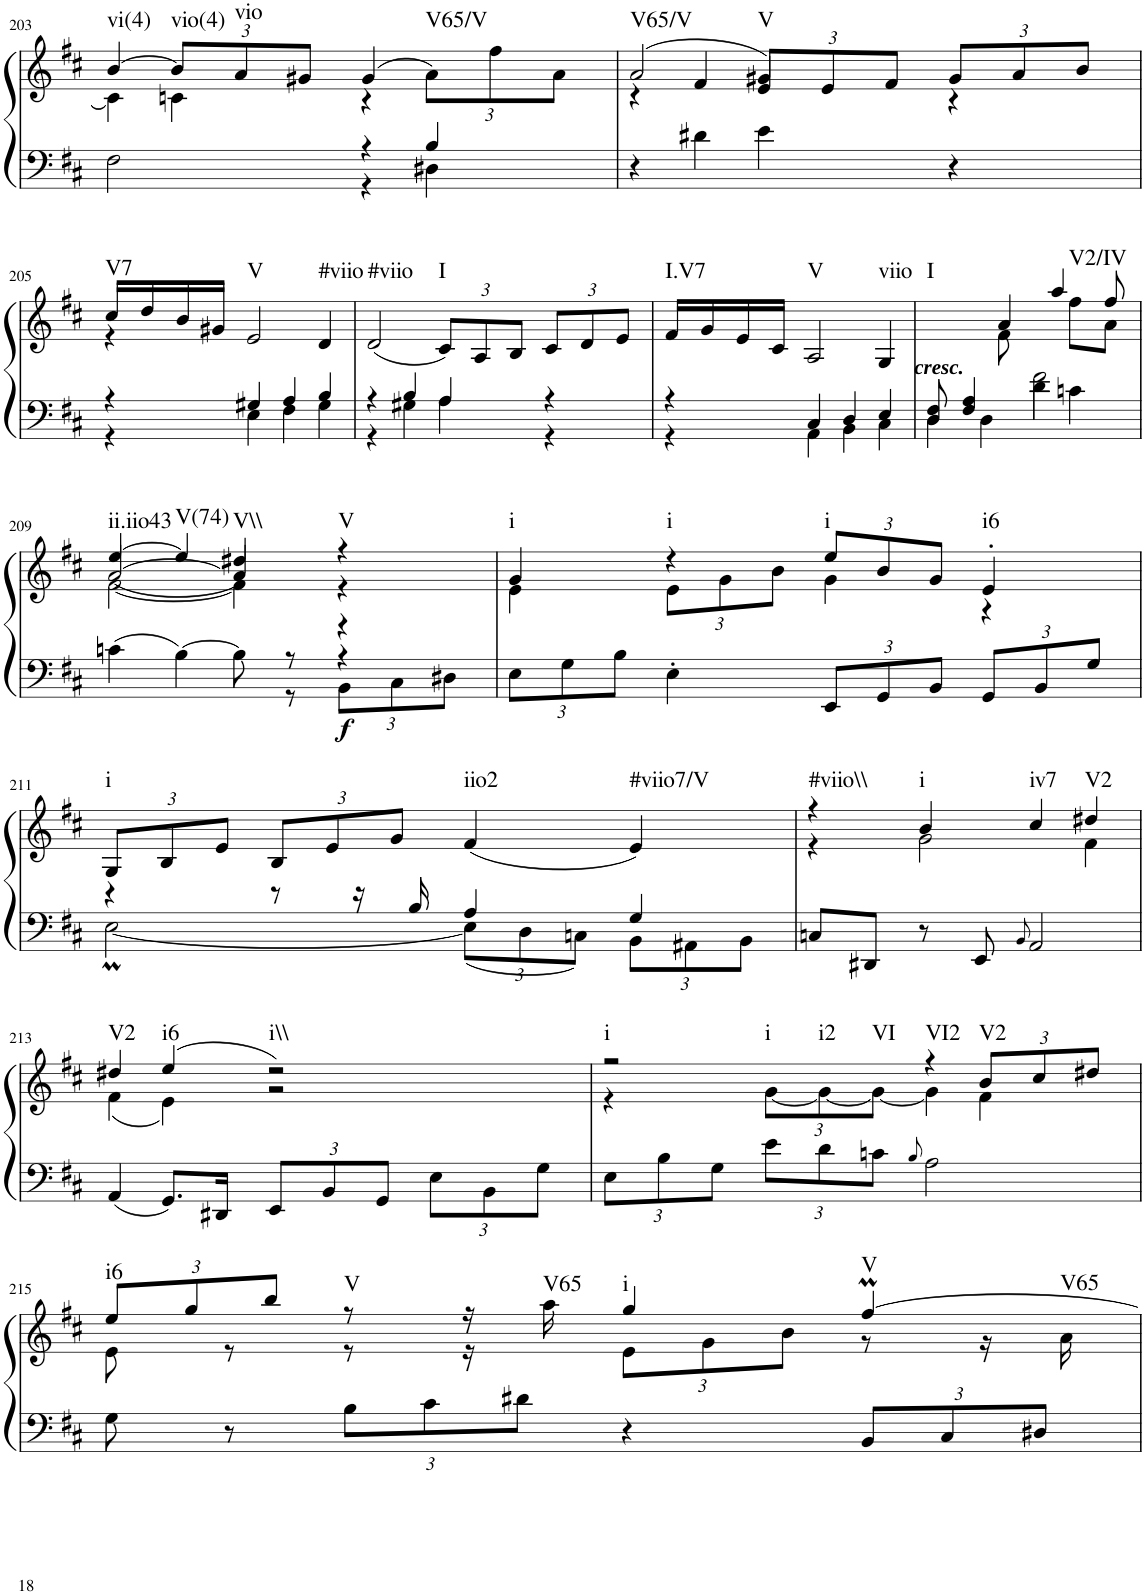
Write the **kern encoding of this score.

**kern	**kern	**dynam	**harte
*part1	*part1	*part1	*part1
*staff2	*staff1	*staff1/2	*
*I"Klavier links	*	*	*
!!LO:PB:g=z
*clefG2	*clefG2	*	*
*k[f#c#]	*k[f#c#]	*	*
*M2/2	*M2/2	*	*
=203	=203	=203	=203
*^	*^	*	*
!	!	!	!	!	!LO:H:kt=vi(4)
2F#\	2ryy	[4b/	4c#\]	.	N
*	*	*Xbrackettup	*	*	*
!	!	!	!	!	!LO:H:kt=vio(4)
.	.	12b/L]	4cn\	.	N
!	!	!	!	!	!LO:H:kt=vio
.	.	12a/	.	.	N
.	.	12g#X/J	.	.	.
4r	4r	(4g#/	4r	.	.
!	!	!	!	!	!LO:H:kt=V65/V
4B/	4D#X\	12a\L)	4ryy	.	N
.	.	12ff#\	.	.	.
.	.	12a\J	.	.	.
*v	*v	*	*	*	*
=204	=204	=204	=204	=204
!	!	!	!	!LO:H:kt=V65/V
4r	(2a/	4r	.	N
4d#X\	.	4f#/	.	.
!	!	!	!	!LO:H:kt=V
4e\	12g#X/L)	4e/	.	N
.	12e/	.	.	.
.	12f#/J	.	.	.
4r	12g#/L	4r	.	.
.	12a/	.	.	.
.	12b/J	.	.	.
!!LO:LB:g=z	!!
=205	=205	=205	=205	=205
*^	*	*	*	*
!	!	!	!	!	!LO:H:kt=V7
4r	4r	16cc#/LL	4r	.	N
.	.	16dd/	.	.	.
.	.	16b/	.	.	.
.	.	16g#X/JJ	.	.	.
!	!	!	!	!	!LO:H:kt=V
4G#X/	4E\	2e/	2.ryy	.	N
4A/	4F#\	.	.	.	.
!	!	!	!	!	!LO:H:kt=#viio
4B/	4G#\	4d/	.	.	N
*	*	*v	*v	*	*
=206	=206	=206	=206	=206
!	!	!	!	!LO:H:kt=#viio
4r	4r	(2d/	.	N
4B/	4G#X\	.	.	.
!	!	!	!	!LO:H:kt=I
4A/	4A\	12c#/L)	.	N
.	.	12A/	.	.
.	.	12B/J	.	.
4r	4r	12c#/L	.	.
.	.	12d/	.	.
.	.	12e/J	.	.
=207	=207	=207	=207	=207
!	!	!	!	!LO:H:kt=I.V7
4r	4r	16f#/LL	.	N
.	.	16g/	.	.
.	.	16e/	.	.
.	.	16c#/JJ	.	.
!	!	!	!	!LO:H:kt=V
4C#/	4AA\	2A/	.	N
4D/	4BB\	.	.	.
!	!	!	!	!LO:H:kt=viio
4E/	4C#\	4G/	.	N
=208	=208	=208	=208	=208
*	*	*^	*	*
!LO:TX:a:Bi:t=cresc.	!	!	!	!	!LO:H:kt=I
8D/ 8F#/	4D\	4ryy	4.ryy	.	N
4F#/ 4A/	.	.	.	.	.
.	4D\	8ryy	.	.	.
8ryy	.	4a/	8f#\	.	.
2f#\	4d\	.	4ryy	.	.
.	.	4aa/	.	.	.
!	!	!	!	!	!LO:H:kt=V2/IV
.	4cn\	.	8ff#\L	.	N
.	.	8ff#/	8a\J	.	.
!!LO:LB:g=z
=209	=209	=209	=209	=209	=209
*	*	*	*^	*	*
!	!	!	!	!	!	!LO:H:kt=ii.iio43
4cn\	8ryy	[4ee/	[2f#\	([2a/	.	N
!	!	!	!	!	!	!LO:H:kt=V(74)
*v	*v	*	*	*	*	*
[4B\	4ee/]	.	.	.	N
!	!	!	!	!	!LO:H:kt=V\\
8B\]	4dd#X/	4f#\]	4a/])	.	N
*^	*	*	*	*	*
8r	8r	.	.	.	.	.
*	*Xbrackettup	*	*	*	*	*
!	!	!	!	!	!LO:DY:b=2	!LO:H:kt=V
4r	12BB\L	4r	4r	4r	f	N
.	12C#\	.	.	.	.	.
.	12D#X\J	.	.	.	.	.
*	*	*	*v	*v	*	*
=210	=210	=210	=210	=210	=210
!	!	!	!	!	!LO:H:kt=i
*v	*v	*	*	*	*
12E\L	4g/	4e\	.	N
12G\	.	.	.	.
12B\J	.	.	.	.
!	!	!	!	!LO:H:kt=i
4E'\	4r	12e\L	.	N
.	.	12g\	.	.
.	.	12b\J	.	.
!	!	!	!	!LO:H:kt=i
12EE/L	12ee/L	4g\	.	N
12GG/	12b/	.	.	.
12BB/J	12g/J	.	.	.
!	!	!	!	!LO:H:kt=i6
12GG/L	4e'/	4r	.	N
12BB/	.	.	.	.
12G/J	.	.	.	.
!!LO:LB:g=z	!!
=211	=211	=211	=211	=211
*^	*	*	*	*
!	!	!	!	!	!LO:H:kt=i
4ryy	[2EM\	12G/L	4r	.	N
.	.	12B/	.	.	.
.	.	12e/J	.	.	.
8r	.	12B/L	2.ryy	.	.
.	.	12e/	.	.	.
16r	.	.	.	.	.
.	.	12g/J	.	.	.
16B/	.	.	.	.	.
!	!	!	!	!	!LO:H:kt=iio2
4A/	12E\L]	(4f#/	.	.	N
.	12D\	.	.	.	.
.	12Cn\J	.	.	.	.
!	!	!	!	!	!LO:H:kt=#viio7/V
4G/	12BB\L	4e/)	.	.	N
.	12AA#X\	.	.	.	.
.	12BB\J	.	.	.	.
=212	=212	=212	=212	=212	=212
!	!	!	!	!	!LO:H:kt=#viio\\
*v	*v	*	*	*	*
8Cn/L	4r	4r	.	N
8DD#X/J	.	.	.	.
!	!	!	!	!LO:H:kt=i
8r	4b/	2g\	.	N
8EE/	.	.	.	.
8qBB/	.	.	.	.
!	!	!	!	!LO:H:kt=iv7
2AA/	4cc#/	.	.	N
!	!	!	!	!LO:H:kt=V2
.	4dd#X/	4f#\	.	N
!!LO:LB:g=z	!!
=213	=213	=213	=213	=213
!	!	!	!	!LO:H:kt=V2
4AA/	4dd#X/	(4f#\	.	N
!	!	!	!	!LO:H:kt=i6
8.GG/L	(4ee/	4e\)	.	N
16DD#X/Jk	.	.	.	.
!	!	!	!	!LO:H:kt=i\\
12EE/L	2r)	2r	.	N
12BB/	.	.	.	.
12GG/J	.	.	.	.
12E\L	.	.	.	.
12BB\	.	.	.	.
12G\J	.	.	.	.
=214	=214	=214	=214	=214
!	!	!	!	!LO:H:n=1:kt=i
!	!	!	!	!LO:H:n=2:kt=i
!	!	!	!	!LO:H:n=3:kt=i2
!	!	!	!	!LO:H:n=4:kt=VI
12E\L	2r	4r	.	N N N N
12B\	.	.	.	.
12G\J	.	.	.	.
12e\L	.	[4g\	.	.
12d\	.	.	.	.
12cn\J	.	.	.	.
8qB/	.	.	.	.
!	!	!	!	!LO:H:kt=VI2
2A\	4r	4g\]	.	N
!	!	!	!	!LO:H:kt=V2
.	12b/L	4f#\	.	N
.	12cc#/	.	.	.
.	12dd#X/J	.	.	.
!!LO:LB:g=z	!!
=215	=215	=215	=215	=215
!	!	!	!	!LO:H:kt=i6
8G\	12ee/L	8e\	.	N
.	12gg/	.	.	.
8r	.	8r	.	.
.	12bb/J	.	.	.
!	!	!	!	!LO:H:kt=V
12B\L	8r	8r	.	N
12c#\	.	.	.	.
.	16r	16r	.	.
12d#X\J	.	.	.	.
!	!	!	!	!LO:H:kt=V65
.	16aa\	16ryy	.	N
!	!	!	!	!LO:H:kt=i
4r	4gg/	12e\L	.	N
.	.	12g\	.	.
.	.	12b\J	.	.
!	!	!	!	!LO:H:n=1:kt=V
!	!	!	!	!LO:H:n=2:kt=V65
12BB/L	[4ff#m/	8r	.	N N
12C#/	.	.	.	.
.	.	16r	.	.
12D#X/J	.	.	.	.
.	.	16a\	.	.
*	*v	*v	*	*
=	=	=	=
*-	*-	*-	*-
